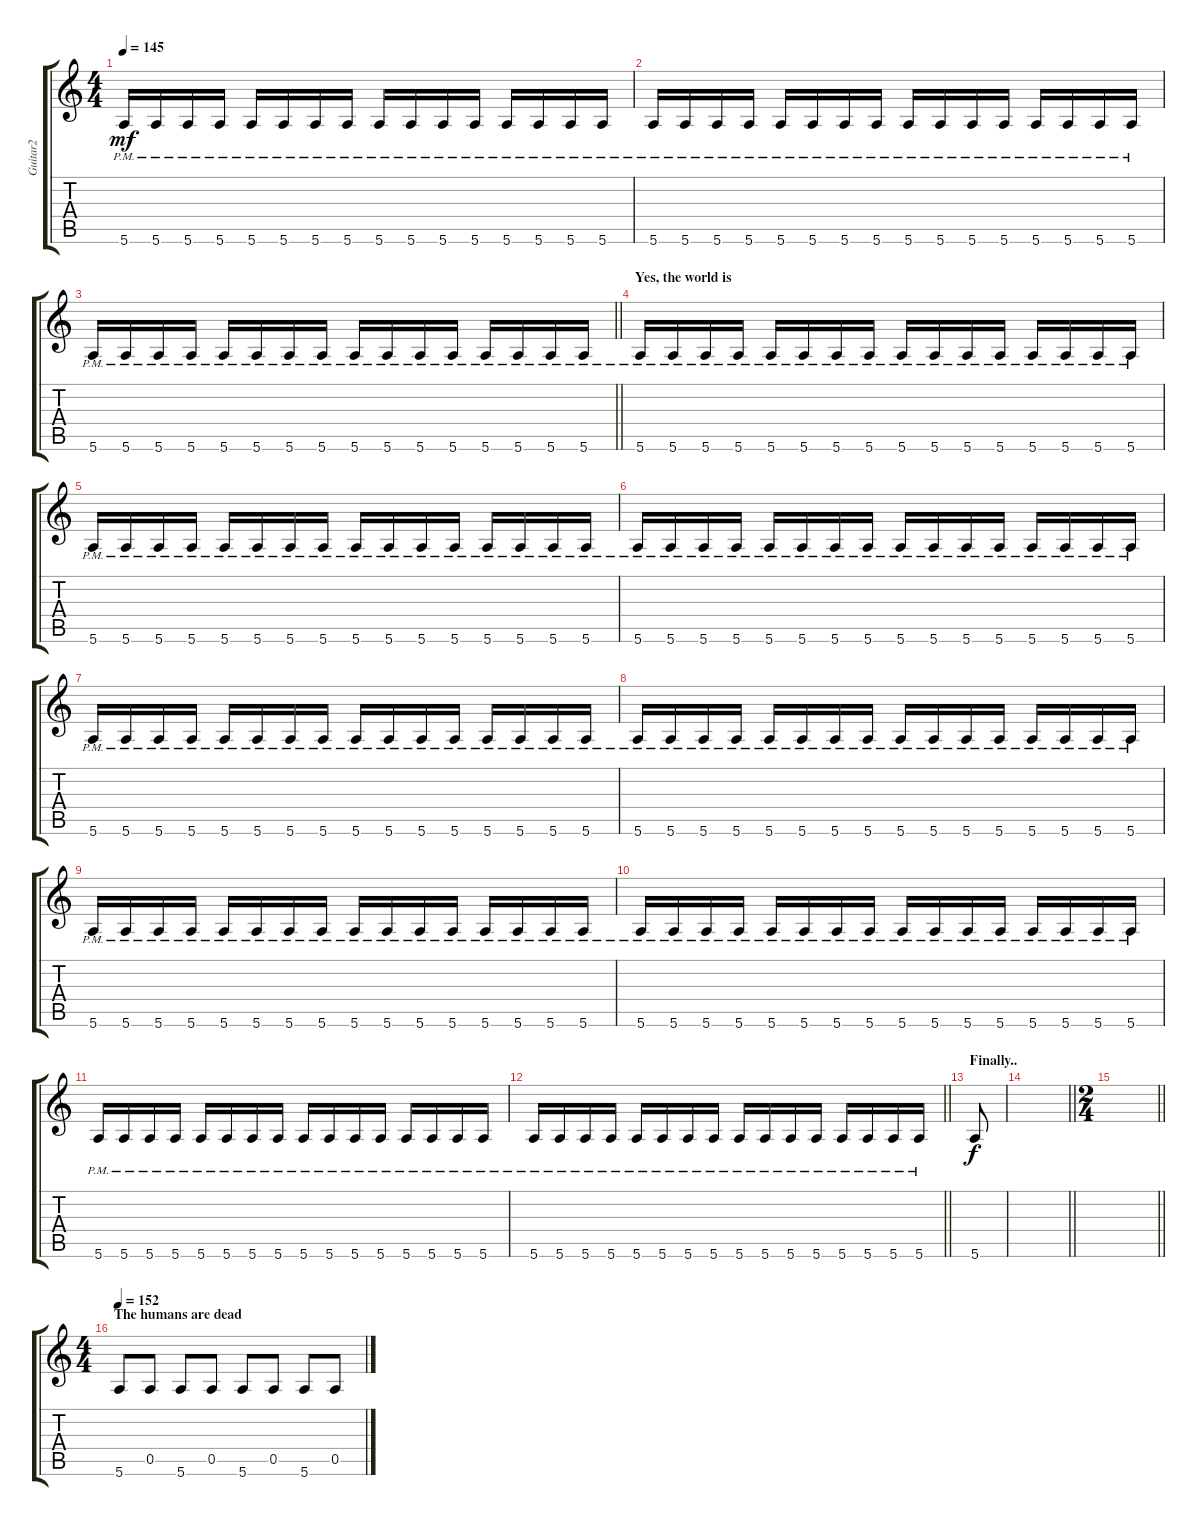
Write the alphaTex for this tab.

\track ("Guitar2" "Guitar2") {instrument acousticguitarnylon}
\staff {score tabs}
\tuning (E4 B3 G3 D3 A2 E2) {hide}
\ts (4 4)
\tempo 145
\clef g2
\ks c
5.6{pm}.16{dy mf} 5.6{pm}.16 5.6{pm}.16 5.6{pm}.16 5.6{pm}.16 5.6{pm}.16 5.6{pm}.16 5.6{pm}.16 5.6{pm}.16 5.6{pm}.16 5.6{pm}.16 5.6{pm}.16 5.6{pm}.16 5.6{pm}.16 5.6{pm}.16 5.6{pm}.16 |
5.6{pm}.16 5.6{pm}.16 5.6{pm}.16 5.6{pm}.16 5.6{pm}.16 5.6{pm}.16 5.6{pm}.16 5.6{pm}.16 5.6{pm}.16 5.6{pm}.16 5.6{pm}.16 5.6{pm}.16 5.6{pm}.16 5.6{pm}.16 5.6{pm}.16 5.6{pm}.16 |
\barLineRight lightlight
5.6{pm}.16 5.6{pm}.16 5.6{pm}.16 5.6{pm}.16 5.6{pm}.16 5.6{pm}.16 5.6{pm}.16 5.6{pm}.16 5.6{pm}.16 5.6{pm}.16 5.6{pm}.16 5.6{pm}.16 5.6{pm}.16 5.6{pm}.16 5.6{pm}.16 5.6{pm}.16 |
\section ("" "Yes, the world is")
5.6{pm}.16 5.6{pm}.16 5.6{pm}.16 5.6{pm}.16 5.6{pm}.16 5.6{pm}.16 5.6{pm}.16 5.6{pm}.16 5.6{pm}.16 5.6{pm}.16 5.6{pm}.16 5.6{pm}.16 5.6{pm}.16 5.6{pm}.16 5.6{pm}.16 5.6{pm}.16 |
5.6{pm}.16 5.6{pm}.16 5.6{pm}.16 5.6{pm}.16 5.6{pm}.16 5.6{pm}.16 5.6{pm}.16 5.6{pm}.16 5.6{pm}.16 5.6{pm}.16 5.6{pm}.16 5.6{pm}.16 5.6{pm}.16 5.6{pm}.16 5.6{pm}.16 5.6{pm}.16 |
5.6{pm}.16 5.6{pm}.16 5.6{pm}.16 5.6{pm}.16 5.6{pm}.16 5.6{pm}.16 5.6{pm}.16 5.6{pm}.16 5.6{pm}.16 5.6{pm}.16 5.6{pm}.16 5.6{pm}.16 5.6{pm}.16 5.6{pm}.16 5.6{pm}.16 5.6{pm}.16 |
5.6{pm}.16 5.6{pm}.16 5.6{pm}.16 5.6{pm}.16 5.6{pm}.16 5.6{pm}.16 5.6{pm}.16 5.6{pm}.16 5.6{pm}.16 5.6{pm}.16 5.6{pm}.16 5.6{pm}.16 5.6{pm}.16 5.6{pm}.16 5.6{pm}.16 5.6{pm}.16 |
5.6{pm}.16 5.6{pm}.16 5.6{pm}.16 5.6{pm}.16 5.6{pm}.16 5.6{pm}.16 5.6{pm}.16 5.6{pm}.16 5.6{pm}.16 5.6{pm}.16 5.6{pm}.16 5.6{pm}.16 5.6{pm}.16 5.6{pm}.16 5.6{pm}.16 5.6{pm}.16 |
5.6{pm}.16 5.6{pm}.16 5.6{pm}.16 5.6{pm}.16 5.6{pm}.16 5.6{pm}.16 5.6{pm}.16 5.6{pm}.16 5.6{pm}.16 5.6{pm}.16 5.6{pm}.16 5.6{pm}.16 5.6{pm}.16 5.6{pm}.16 5.6{pm}.16 5.6{pm}.16 |
5.6{pm}.16 5.6{pm}.16 5.6{pm}.16 5.6{pm}.16 5.6{pm}.16 5.6{pm}.16 5.6{pm}.16 5.6{pm}.16 5.6{pm}.16 5.6{pm}.16 5.6{pm}.16 5.6{pm}.16 5.6{pm}.16 5.6{pm}.16 5.6{pm}.16 5.6{pm}.16 |
5.6{pm}.16 5.6{pm}.16 5.6{pm}.16 5.6{pm}.16 5.6{pm}.16 5.6{pm}.16 5.6{pm}.16 5.6{pm}.16 5.6{pm}.16 5.6{pm}.16 5.6{pm}.16 5.6{pm}.16 5.6{pm}.16 5.6{pm}.16 5.6{pm}.16 5.6{pm}.16 |
\barLineRight lightlight
5.6{pm}.16 5.6{pm}.16 5.6{pm}.16 5.6{pm}.16 5.6{pm}.16 5.6{pm}.16 5.6{pm}.16 5.6{pm}.16 5.6{pm}.16 5.6{pm}.16 5.6{pm}.16 5.6{pm}.16 5.6{pm}.16 5.6{pm}.16 5.6{pm}.16 5.6{pm}.16 |
\section ("" "Finally..")
5.6.8{dy f} |
\barLineRight lightlight
|
\ts (2 4)
\barLineRight lightlight
|
\ts (4 4)
\section ("" "The humans are dead")
\tempo 152
5.6.8 0.5.8 5.6.8 0.5.8 5.6.8 0.5.8 5.6.8 0.5.8
